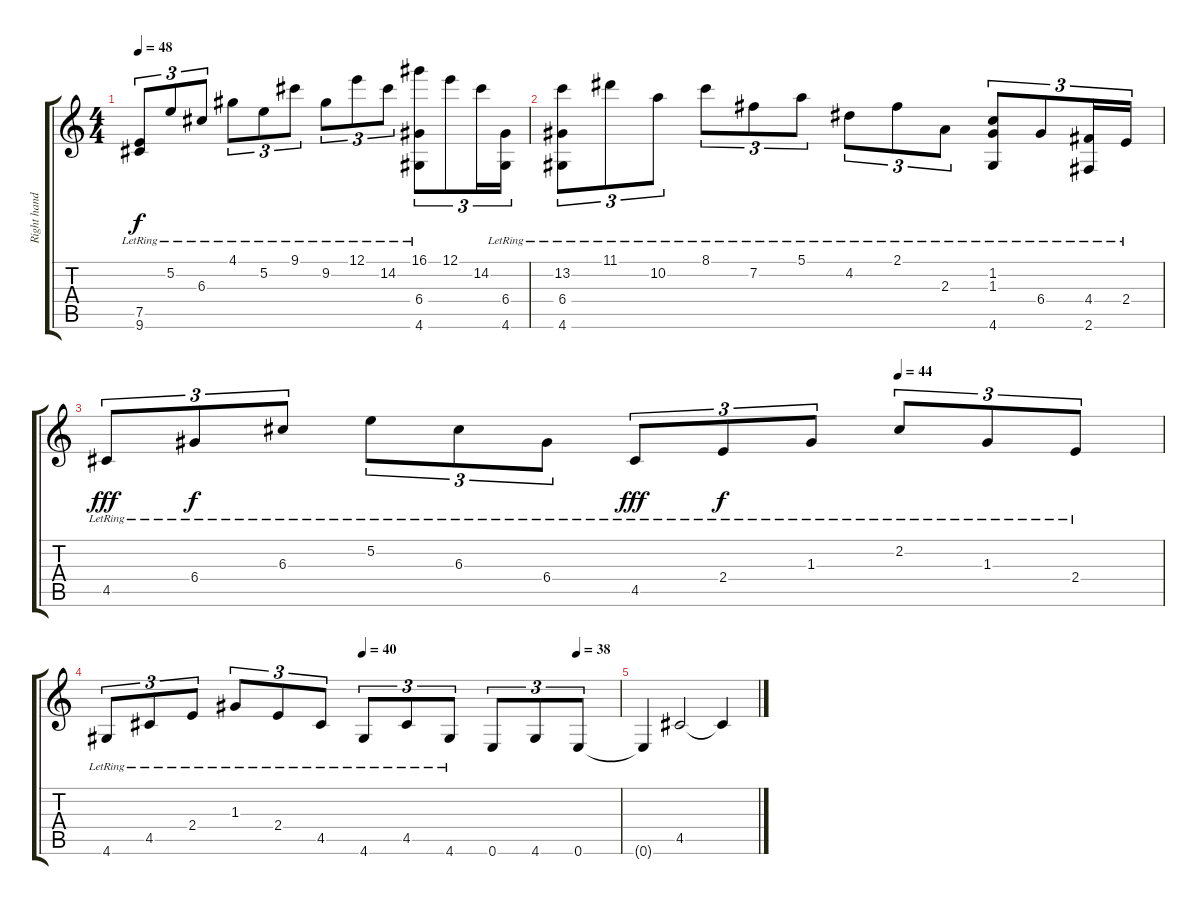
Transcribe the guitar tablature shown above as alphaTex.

\track ("Right hand" "Right hand") {instrument acousticguitarnylon}
\staff {score tabs}
\tuning (E4 B3 G3 D3 A2 E2) {hide}
\ts (4 4)
\tempo 48
\clef g2
\ks c
(7.5{lr} 9.6{lr}).8{tu (3 2) dy f} 5.2{lr}.8{tu (3 2)} 6.3{lr}.8{tu (3 2)} 4.1{lr}.8{tu (3 2)} 5.2{lr}.8{tu (3 2)} 9.1{lr}.8{tu (3 2)} 9.2{lr}.8{tu (3 2)} 12.1{lr}.8{tu (3 2)} 14.2{lr}.8{tu (3 2)} (16.1{lr} 6.4{lr} 4.6{lr}).8{tu (3 2)} 12.1.8{tu (3 2)} 14.2.16{tu (3 2)} (6.4{lr} 4.6{lr}).16{tu (3 2)} |
(13.2{lr} 6.4{lr} 4.6{lr}).8{tu (3 2)} 11.1{lr}.8{tu (3 2)} 10.2{lr}.8{tu (3 2)} 8.1{lr}.8{tu (3 2)} 7.2{lr}.8{tu (3 2)} 5.1{lr}.8{tu (3 2)} 4.2{lr}.8{tu (3 2)} 2.1{lr}.8{tu (3 2)} 2.3{lr}.8{tu (3 2)} (1.2{lr} 1.3 4.6{lr}).8{tu (3 2)} 6.4{lr}.8{tu (3 2)} (4.4{lr} 2.6).16{tu (3 2)} 2.4{lr}.16{tu (3 2)} |
\tempo (44 0.75)
4.5{lr}.8{tu (3 2) dy fff} 6.4{lr}.8{tu (3 2) dy f} 6.3{lr}.8{tu (3 2)} 5.2{lr}.8{tu (3 2)} 6.3{lr}.8{tu (3 2)} 6.4{lr}.8{tu (3 2)} 4.5{lr}.8{tu (3 2) dy fff} 2.4{lr}.8{tu (3 2) dy f} 1.3{lr}.8{tu (3 2)} 2.2{lr}.8{tu (3 2)} 1.3{lr}.8{tu (3 2)} 2.4{lr}.8{tu (3 2)} |
\tempo (40 0.5)
\tempo (38 0.9166666666666666)
4.6{lr}.8{tu (3 2)} 4.5{lr}.8{tu (3 2)} 2.4{lr}.8{tu (3 2)} 1.3{lr}.8{tu (3 2)} 2.4{lr}.8{tu (3 2)} 4.5{lr}.8{tu (3 2)} 4.6{lr}.8{tu (3 2)} 4.5{lr}.8{tu (3 2)} 4.6{lr}.8{tu (3 2)} 0.6.8{tu (3 2)} 4.6.8{tu (3 2)} 0.6.8{tu (3 2)} |
0.6{t}.4 4.5.2 4.5{t}.4
